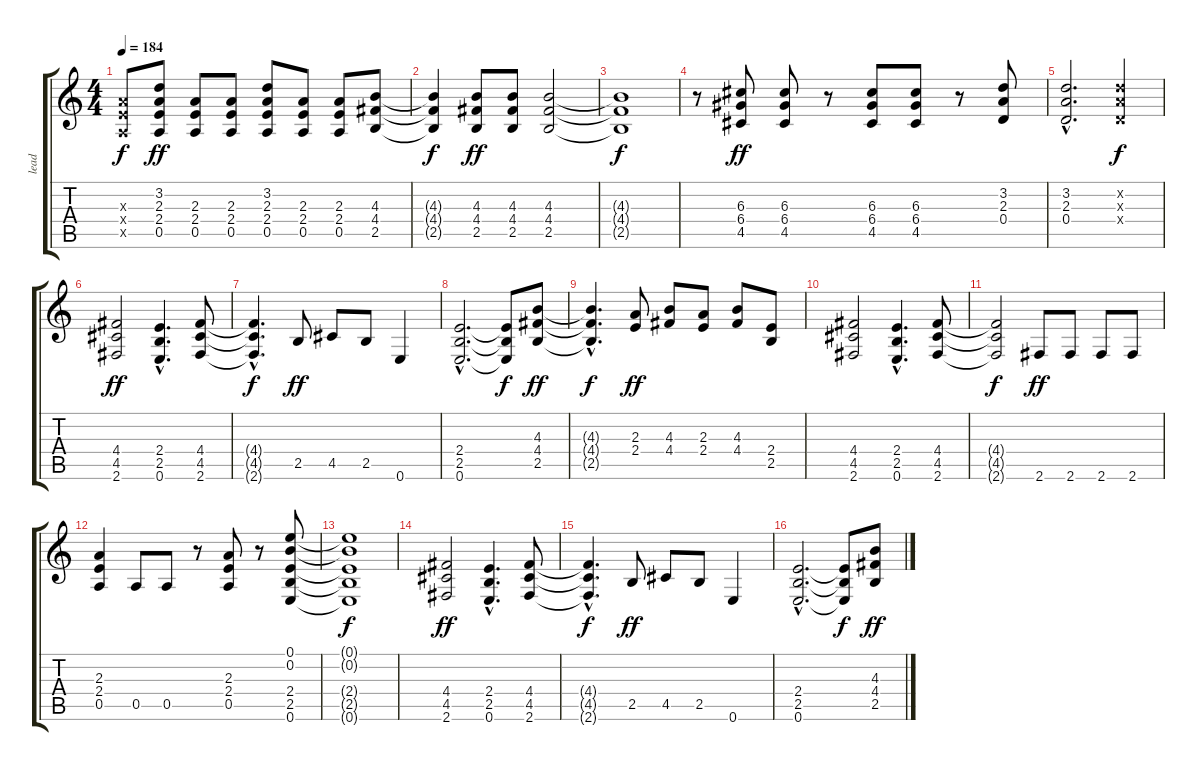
\track ("lead" "lead") {instrument distortionguitar}
\staff {score tabs}
\tuning (E4 B3 G3 D3 A2 E2) {hide}
\ts (4 4)
\tempo 184
\clef g2
\ks c
(2.3{x} 2.4{x} 0.5{x}).8{dy f} (3.2 2.3 2.4 0.5).8{dy ff} (2.3 2.4 0.5).8 (2.3 2.4 0.5).8 (3.2 2.3 2.4 0.5).8 (2.3 2.4 0.5).8 (2.3 2.4 0.5).8 (4.3 4.4 2.5).8 |
(4.3{t} 4.4{t} 2.5{t}).4{dy f} (4.3 4.4 2.5).8{dy ff} (4.3 4.4 2.5).8 (4.3 4.4 2.5).2 |
(4.3{t} 4.4{t} 2.5{t}).1{dy f} |
r.8 (6.3 6.4 4.5).8{dy ff} (6.3 6.4 4.5).8 r.8 (6.3 6.4 4.5).8 (6.3 6.4 4.5).8 r.8 (3.2 2.3 0.4).8 |
(3.2{hac} 2.3{hac} 0.4{hac}).2{d} (3.2{x} 2.3{x} 0.4{x}).4{dy f} |
(4.4 4.5 2.6).2{dy ff} (2.4{hac} 2.5{hac} 0.6{hac}).4{d} (4.4 4.5 2.6).8 |
(4.4{hac t} 4.5{hac t} 2.6{hac t}).4{d dy f} 2.5.8{dy ff} 4.5.8 2.5.8 0.6.4 |
(2.4{hac} 2.5{hac} 0.6{hac}).2{d} (2.4{t} 2.5{t} 0.6{t}).8{dy f} (4.3 4.4 2.5).8{dy ff} |
(4.3{hac t} 4.4{hac t} 2.5{hac t}).4{d dy f} (2.3 2.4).8{dy ff} (4.3 4.4).8 (2.3 2.4).8 (4.3 4.4).8 (2.4 2.5).8 |
(4.4 4.5 2.6).2 (2.4{hac} 2.5{hac} 0.6{hac}).4{d} (4.4 4.5 2.6).8 |
(4.4{t} 4.5{t} 2.6{t}).2{dy f} 2.6.8{dy ff} 2.6.8 2.6.8 2.6.8 |
(2.3 2.4 0.5).4 0.5.8 0.5.8 r.8 (2.3 2.4 0.5).8 r.8 (0.1 0.2 2.4 2.5 0.6).8 |
(0.1{t} 0.2{t} 2.4{t} 2.5{t} 0.6{t}).1{dy f} |
(4.4 4.5 2.6).2{dy ff} (2.4{hac} 2.5{hac} 0.6{hac}).4{d} (4.4 4.5 2.6).8 |
(4.4{hac t} 4.5{hac t} 2.6{hac t}).4{d dy f} 2.5.8{dy ff} 4.5.8 2.5.8 0.6.4 |
(2.4{hac} 2.5{hac} 0.6{hac}).2{d} (2.4{t} 2.5{t} 0.6{t}).8{dy f} (4.3 4.4 2.5).8{dy ff}
